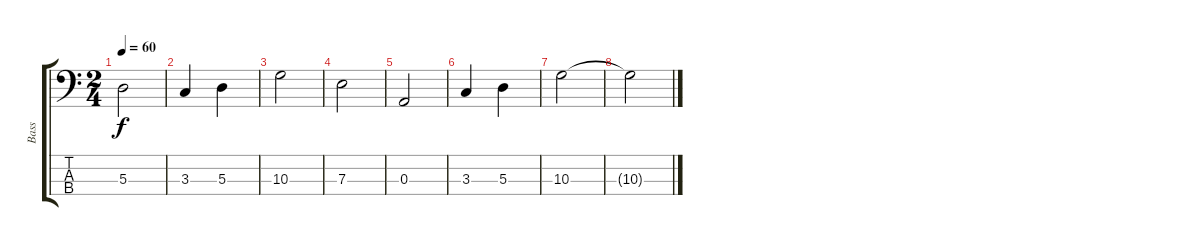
\track ("Bass" "Bass") {instrument electricbassfinger}
\staff {score tabs}
\tuning (G2 D2 A1 E1) {hide}
\ts (2 4)
\tempo 60
\clef f4
\ks c
5.3.2{dy f} |
3.3.4 5.3.4 |
10.3.2 |
7.3.2 |
0.3.2 |
3.3.4 5.3.4 |
10.3.2 |
10.3{t}.2
